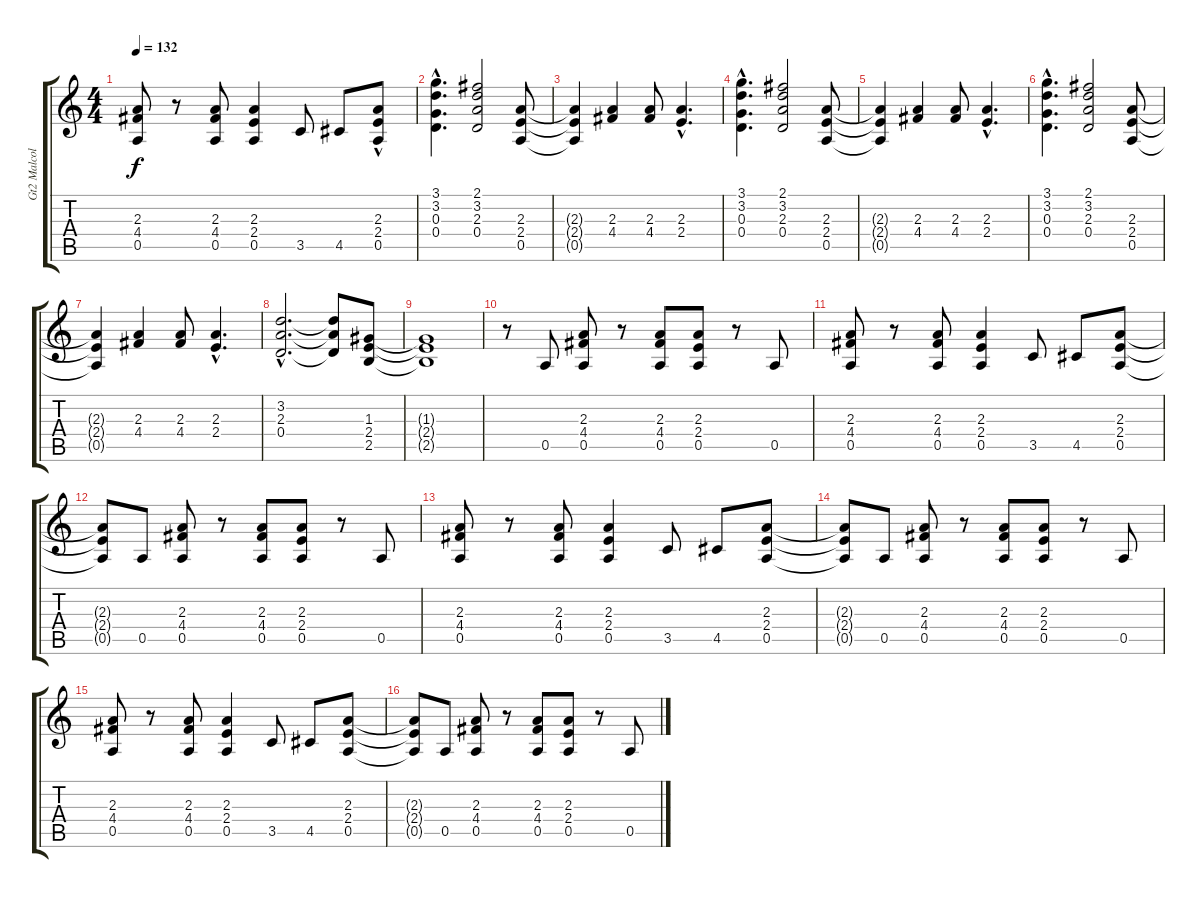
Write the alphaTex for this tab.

\track ("Gt2 Malcolm" "Gt2 Malcol") {instrument overdrivenguitar}
\staff {score tabs}
\tuning (E4 B3 G3 D3 A2 E2) {hide}
\ts (4 4)
\tempo 132
\clef g2
\ks c
(2.3 4.4 0.5).8{dy f} r.8 (2.3 4.4 0.5).8 (2.3 2.4 0.5).4 3.5.8 4.5.8 (2.3{hac} 2.4{hac} 0.5).8 |
(3.1{hac} 3.2{hac} 0.3{hac} 0.4{hac}).4{d} (2.1 3.2 2.3 0.4).2 (2.3 2.4 0.5).8 |
(2.3{t} 2.4{t} 0.5{t}).4 (2.3 4.4).4 (2.3 4.4).8 (2.3{hac} 2.4{hac}).4{d} |
(3.1{hac} 3.2{hac} 0.3{hac} 0.4{hac}).4{d} (2.1 3.2 2.3 0.4).2 (2.3 2.4 0.5).8 |
(2.3{t} 2.4{t} 0.5{t}).4 (2.3 4.4).4 (2.3 4.4).8 (2.3{hac} 2.4{hac}).4{d} |
(3.1{hac} 3.2{hac} 0.3{hac} 0.4{hac}).4{d} (2.1 3.2 2.3 0.4).2 (2.3 2.4 0.5).8 |
(2.3{t} 2.4{t} 0.5{t}).4 (2.3 4.4).4 (2.3 4.4).8 (2.3{hac} 2.4{hac}).4{d} |
(3.2{hac} 2.3{hac} 0.4{hac}).2{d} (3.2{t} 2.3{t} 0.4{t}).8 (1.3 2.4 2.5).8 |
(1.3{t} 2.4{t} 2.5{t}).1 |
r.8 0.5.8 (2.3 4.4 0.5).8 r.8 (2.3 4.4 0.5).8 (2.3 2.4 0.5).8 r.8 0.5.8 |
(2.3 4.4 0.5).8 r.8 (2.3 4.4 0.5).8 (2.3 2.4 0.5).4 3.5.8 4.5.8 (2.3 2.4 0.5).8 |
(2.3{t} 2.4{t} 0.5{t}).8 0.5.8 (2.3 4.4 0.5).8 r.8 (2.3 4.4 0.5).8 (2.3 2.4 0.5).8 r.8 0.5.8 |
(2.3 4.4 0.5).8 r.8 (2.3 4.4 0.5).8 (2.3 2.4 0.5).4 3.5.8 4.5.8 (2.3 2.4 0.5).8 |
(2.3{t} 2.4{t} 0.5{t}).8 0.5.8 (2.3 4.4 0.5).8 r.8 (2.3 4.4 0.5).8 (2.3 2.4 0.5).8 r.8 0.5.8 |
(2.3 4.4 0.5).8 r.8 (2.3 4.4 0.5).8 (2.3 2.4 0.5).4 3.5.8 4.5.8 (2.3 2.4 0.5).8 |
(2.3{t} 2.4{t} 0.5{t}).8 0.5.8 (2.3 4.4 0.5).8 r.8 (2.3 4.4 0.5).8 (2.3 2.4 0.5).8 r.8 0.5.8
